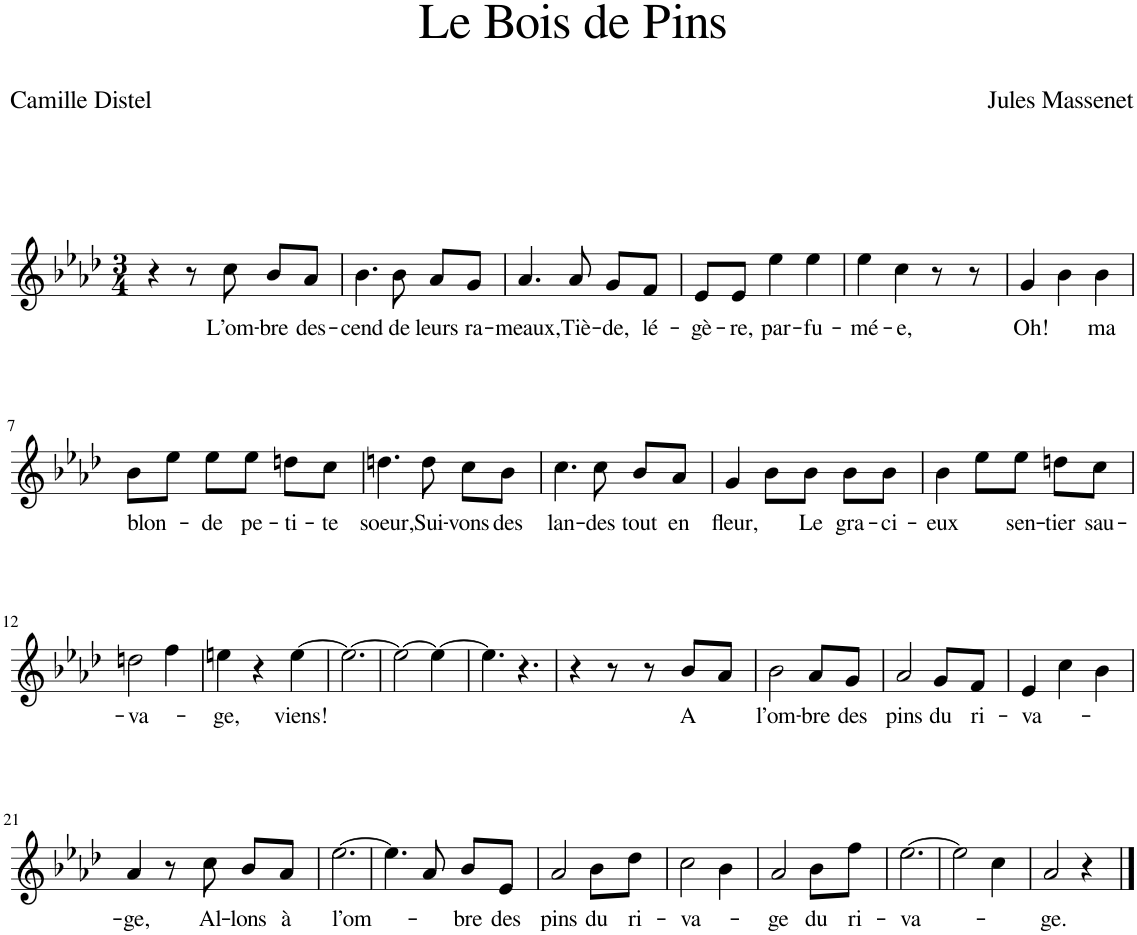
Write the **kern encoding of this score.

**kern	**text
*part1	*part1
*staff1	*staff1
*I"Piano	*
*I'Pno	*
*clefG2	*
*k[b-e-a-d-]	*
*M3/4	*
=1	=1
4r	.
8r	.
!	!LO:LY:b
8cc\	L’om-
!	!LO:LY:b
8b-/L	-bre
!	!LO:LY:b
8a-/J	des-
=2	=2
!	!LO:LY:b
4.b-\	-cend
!	!LO:LY:b
8b-\	de
!	!LO:LY:b
8a-/L	leurs
!	!LO:LY:b
8g/J	ra-
=3	=3
!	!LO:LY:b
4.a-/	-meaux,
!	!LO:LY:b
8a-/	Tiè-
!	!LO:LY:b
8g/L	-de,
!	!LO:LY:b
8f/J	lé-
=4	=4
!	!LO:LY:b
8e-/L	-gè-
!	!LO:LY:b
8e-/J	-re,
!	!LO:LY:b
4ee-\	par-
!	!LO:LY:b
4ee-\	-fu-
=5	=5
!	!LO:LY:b
4ee-\	-mé-
!	!LO:LY:b
4cc\	-e,
8r	.
8r	.
=6	=6
!	!LO:LY:b
4g/	Oh!
4b-\	.
!	!LO:LY:b
4b-\	ma
!!LO:LB:g=z
=7	=7
!	!LO:LY:b
8b-\L	blon-
8ee-\J	.
!	!LO:LY:b
8ee-\L	-de
!	!LO:LY:b
8ee-\J	pe-
!	!LO:LY:b
8ddn\L	-ti-
!	!LO:LY:b
8cc\J	-te
=8	=8
!	!LO:LY:b
4.ddn\	soeur,
!	!LO:LY:b
8dd\	Sui-
!	!LO:LY:b
8cc\L	-vons
!	!LO:LY:b
8b-\J	des
=9	=9
!	!LO:LY:b
4.cc\	lan-
!	!LO:LY:b
8cc\	-des
!	!LO:LY:b
8b-/L	tout
!	!LO:LY:b
8a-/J	en
=10	=10
!	!LO:LY:b
4g/	fleur,
8b-\L	.
!	!LO:LY:b
8b-\J	Le
!	!LO:LY:b
8b-\L	gra-
!	!LO:LY:b
8b-\J	-ci-
=11	=11
!	!LO:LY:b
4b-\	-eux
8ee-\L	.
!	!LO:LY:b
8ee-\J	sen-
!	!LO:LY:b
8ddn\L	-tier
!	!LO:LY:b
8cc\J	sau-
!!LO:LB:g=z
=12	=12
!	!LO:LY:b
2ddn\	-va-
4ff\	.
=13	=13
!	!LO:LY:b
4een\	-ge,
4r	.
!	!LO:LY:b
[4ee\	viens!
=14	=14
2.ee\_	.
=15	=15
2ee\_	.
4ee\_	.
=16	=16
4.ee\]	.
4.r	.
=17	=17
4r	.
8r	.
8r	.
!	!LO:LY:b
8b-/L	A
8a-/J	.
=18	=18
!	!LO:LY:b
2b-\	l’om-
!	!LO:LY:b
8a-/L	-bre
!	!LO:LY:b
8g/J	des
=19	=19
!	!LO:LY:b
2a-/	pins
!	!LO:LY:b
8g/L	du
!	!LO:LY:b
8f/J	ri-
=20	=20
!	!LO:LY:b
4e-/	-va-
4cc\	.
4b-\	.
!!LO:LB:g=z
=21	=21
!	!LO:LY:b
4a-/	-ge,
8r	.
!	!LO:LY:b
8cc\	Al-
!	!LO:LY:b
8b-/L	-lons
!	!LO:LY:b
8a-/J	à
=22	=22
!	!LO:LY:b
[2.ee-\	l’om-
=23	=23
4.ee-\]	.
8a-/	.
!	!LO:LY:b
8b-/L	-bre
!	!LO:LY:b
8e-/J	des
=24	=24
!	!LO:LY:b
2a-/	pins
!	!LO:LY:b
8b-\L	du
!	!LO:LY:b
8dd-\J	ri-
=25	=25
!	!LO:LY:b
2cc\	-va-
4b-\	.
=26	=26
!	!LO:LY:b
2a-/	-ge
!	!LO:LY:b
8b-\L	du
!	!LO:LY:b
8ff\J	ri-
=27	=27
!	!LO:LY:b
[2.ee-\	-va-
=28	=28
2ee-\]	.
4cc\	.
=29	=29
!	!LO:LY:b
2a-/	-ge.
4r	.
==	==
*-	*-
